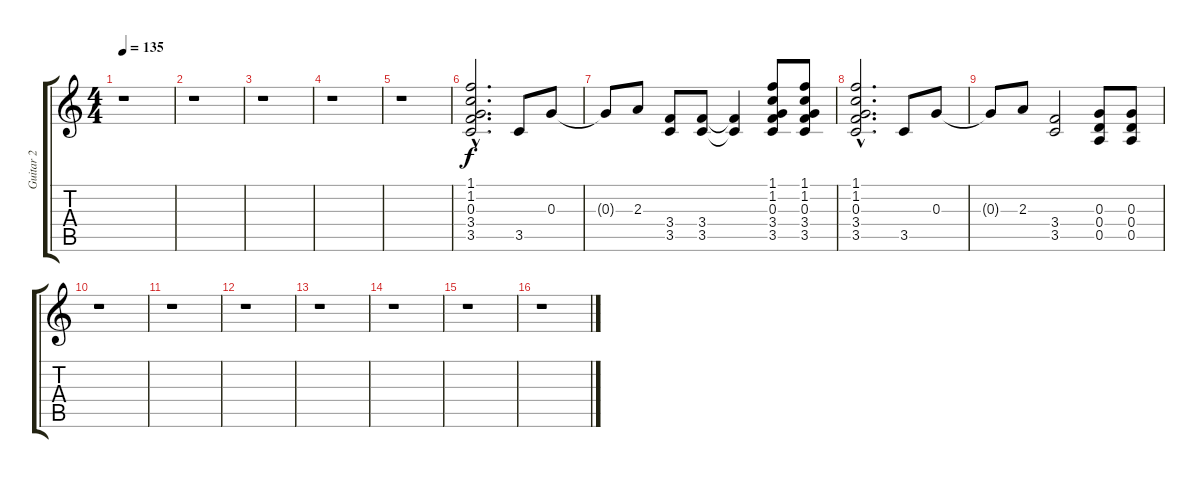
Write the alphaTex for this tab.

\track ("Guitar 2" "Guitar 2") {instrument distortionguitar}
\staff {score tabs}
\tuning (E4 B3 G3 D3 A2 E2) {hide}
\ts (4 4)
\tempo 135
\clef g2
\ks c
r.1{dy f} |
r.1 |
r.1 |
r.1 |
r.1 |
(1.1{hac} 1.2{hac} 0.3{hac} 3.4{hac} 3.5{hac}).2{d} 3.5.8 0.3.8 |
0.3{t}.8 2.3.8 (3.4 3.5).8 (3.4 3.5).8 (3.4{t} 3.5{t}).4 (1.1 1.2 0.3 3.4 3.5).8 (1.1 1.2 0.3 3.4 3.5).8 |
(1.1{hac} 1.2{hac} 0.3{hac} 3.4{hac} 3.5{hac}).2{d} 3.5.8 0.3.8 |
0.3{t}.8 2.3.8 (3.4 3.5).2 (0.3 0.4 0.5).8 (0.3 0.4 0.5).8 |
r.1 |
r.1 |
r.1 |
r.1 |
r.1 |
r.1 |
r.1
